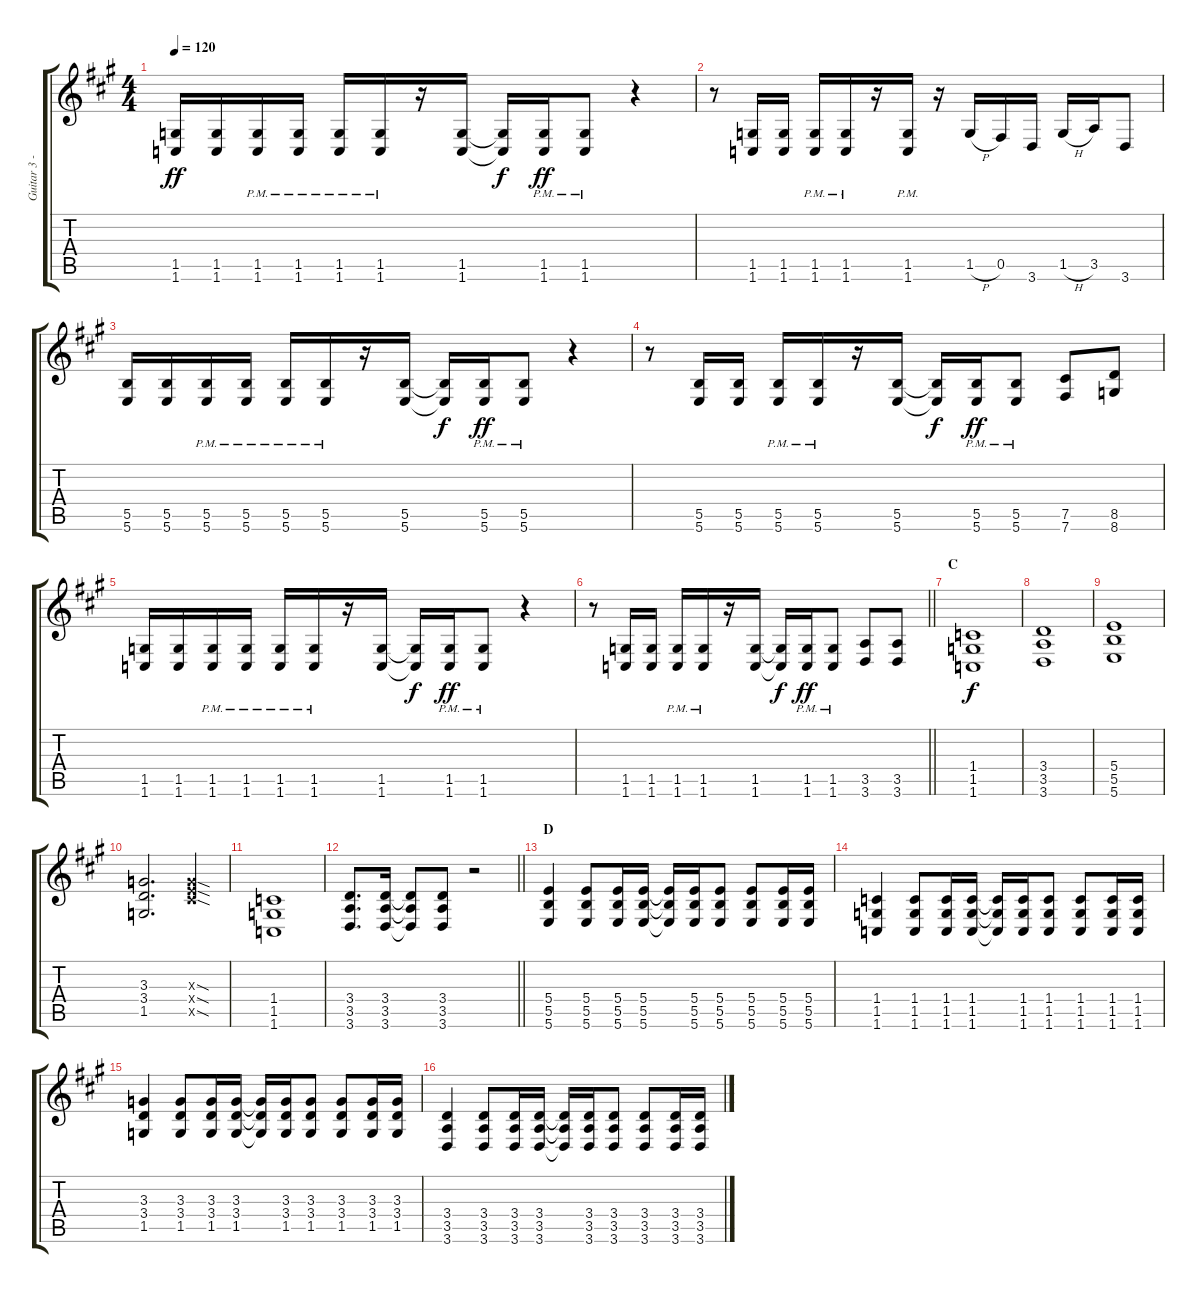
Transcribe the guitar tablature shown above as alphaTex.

\track ("Guitar 3 - Aoi" "Guitar 3 -") {instrument distortionguitar}
\staff {score tabs}
\tuning (Db4 Ab3 E3 B2 Gb2 B1) {hide}
\ts (4 4)
\tempo 120
\clef g2
\ks a
(1.5 1.6).16{dy ff} (1.5 1.6).16 (1.5{pm} 1.6{pm}).16 (1.5{pm} 1.6{pm}).16 (1.5{pm} 1.6{pm}).16 (1.5{pm} 1.6{pm}).16 r.16 (1.5 1.6).16 (1.5{t} 1.6{t}).16{dy f} (1.5{pm} 1.6{pm}).16{dy ff} (1.5{pm} 1.6{pm}).8 r.4 |
r.8 (1.5 1.6).16 (1.5 1.6).16 (1.5{pm} 1.6{pm}).16 (1.5{pm} 1.6{pm}).16 r.16 (1.5{pm} 1.6{pm}).16 r.16 1.5{h}.16 0.5.16 3.6.16 1.5{h}.16 3.5.16 3.6.8 |
(5.5 5.6).16 (5.5 5.6).16 (5.5{pm} 5.6{pm}).16 (5.5{pm} 5.6{pm}).16 (5.5{pm} 5.6{pm}).16 (5.5{pm} 5.6{pm}).16 r.16 (5.5 5.6).16 (5.5{t} 5.6{t}).16{dy f} (5.5{pm} 5.6{pm}).16{dy ff} (5.5{pm} 5.6{pm}).8 r.4 |
r.8 (5.5 5.6).16 (5.5 5.6).16 (5.5{pm} 5.6{pm}).16 (5.5{pm} 5.6{pm}).16 r.16 (5.5 5.6).16 (5.5{t} 5.6{t}).16{dy f} (5.5{pm} 5.6{pm}).16{dy ff} (5.5{pm} 5.6{pm}).8 (7.5 7.6).8 (8.5 8.6).8 |
(1.5 1.6).16 (1.5 1.6).16 (1.5{pm} 1.6{pm}).16 (1.5{pm} 1.6{pm}).16 (1.5{pm} 1.6{pm}).16 (1.5{pm} 1.6{pm}).16 r.16 (1.5 1.6).16 (1.5{t} 1.6{t}).16{dy f} (1.5{pm} 1.6{pm}).16{dy ff} (1.5{pm} 1.6{pm}).8 r.4 |
\barLineRight lightlight
r.8 (1.5 1.6).16 (1.5 1.6).16 (1.5{pm} 1.6{pm}).16 (1.5{pm} 1.6{pm}).16 r.16 (1.5 1.6).16 (1.5{t} 1.6{t}).16{dy f} (1.5{pm} 1.6{pm}).16{dy ff} (1.5{pm} 1.6{pm}).8 (3.5 3.6).8 (3.5 3.6).8 |
\section ("" "C")
(1.4 1.5 1.6).1{dy f} |
(3.4 3.5 3.6).1 |
(5.4 5.5 5.6).1 |
(3.3 3.4 1.5).2{d} (3.3{sod x} 5.4{sod x} 7.5{sod x}).4 |
(1.4 1.5 1.6).1 |
\barLineRight lightlight
(3.4 3.5 3.6).8{d} (3.4 3.5 3.6).16 (3.4{t} 3.5{t} 3.6{t}).8 (3.4 3.5 3.6).8 r.2 |
\section ("" "D")
(5.4 5.5 5.6).4 (5.4 5.5 5.6).8 (5.4 5.5 5.6).16 (5.4 5.5 5.6).16 (5.4{t} 5.5{t} 5.6{t}).16 (5.4 5.5 5.6).16 (5.4 5.5 5.6).8 (5.4 5.5 5.6).8 (5.4 5.5 5.6).16 (5.4 5.5 5.6).16 |
(1.4 1.5 1.6).4 (1.4 1.5 1.6).8 (1.4 1.5 1.6).16 (1.4 1.5 1.6).16 (1.4{t} 1.5{t} 1.6{t}).16 (1.4 1.5 1.6).16 (1.4 1.5 1.6).8 (1.4 1.5 1.6).8 (1.4 1.5 1.6).16 (1.4 1.5 1.6).16 |
(3.3 3.4 1.5).4 (3.3 3.4 1.5).8 (3.3 3.4 1.5).16 (3.3 3.4 1.5).16 (3.3{t} 3.4{t} 1.5{t}).16 (3.3 3.4 1.5).16 (3.3 3.4 1.5).8 (3.3 3.4 1.5).8 (3.3 3.4 1.5).16 (3.3 3.4 1.5).16 |
(3.4 3.5 3.6).4 (3.4 3.5 3.6).8 (3.4 3.5 3.6).16 (3.4 3.5 3.6).16 (3.4{t} 3.5{t} 3.6{t}).16 (3.4 3.5 3.6).16 (3.4 3.5 3.6).8 (3.4 3.5 3.6).8 (3.4 3.5 3.6).16 (3.4 3.5 3.6).16
